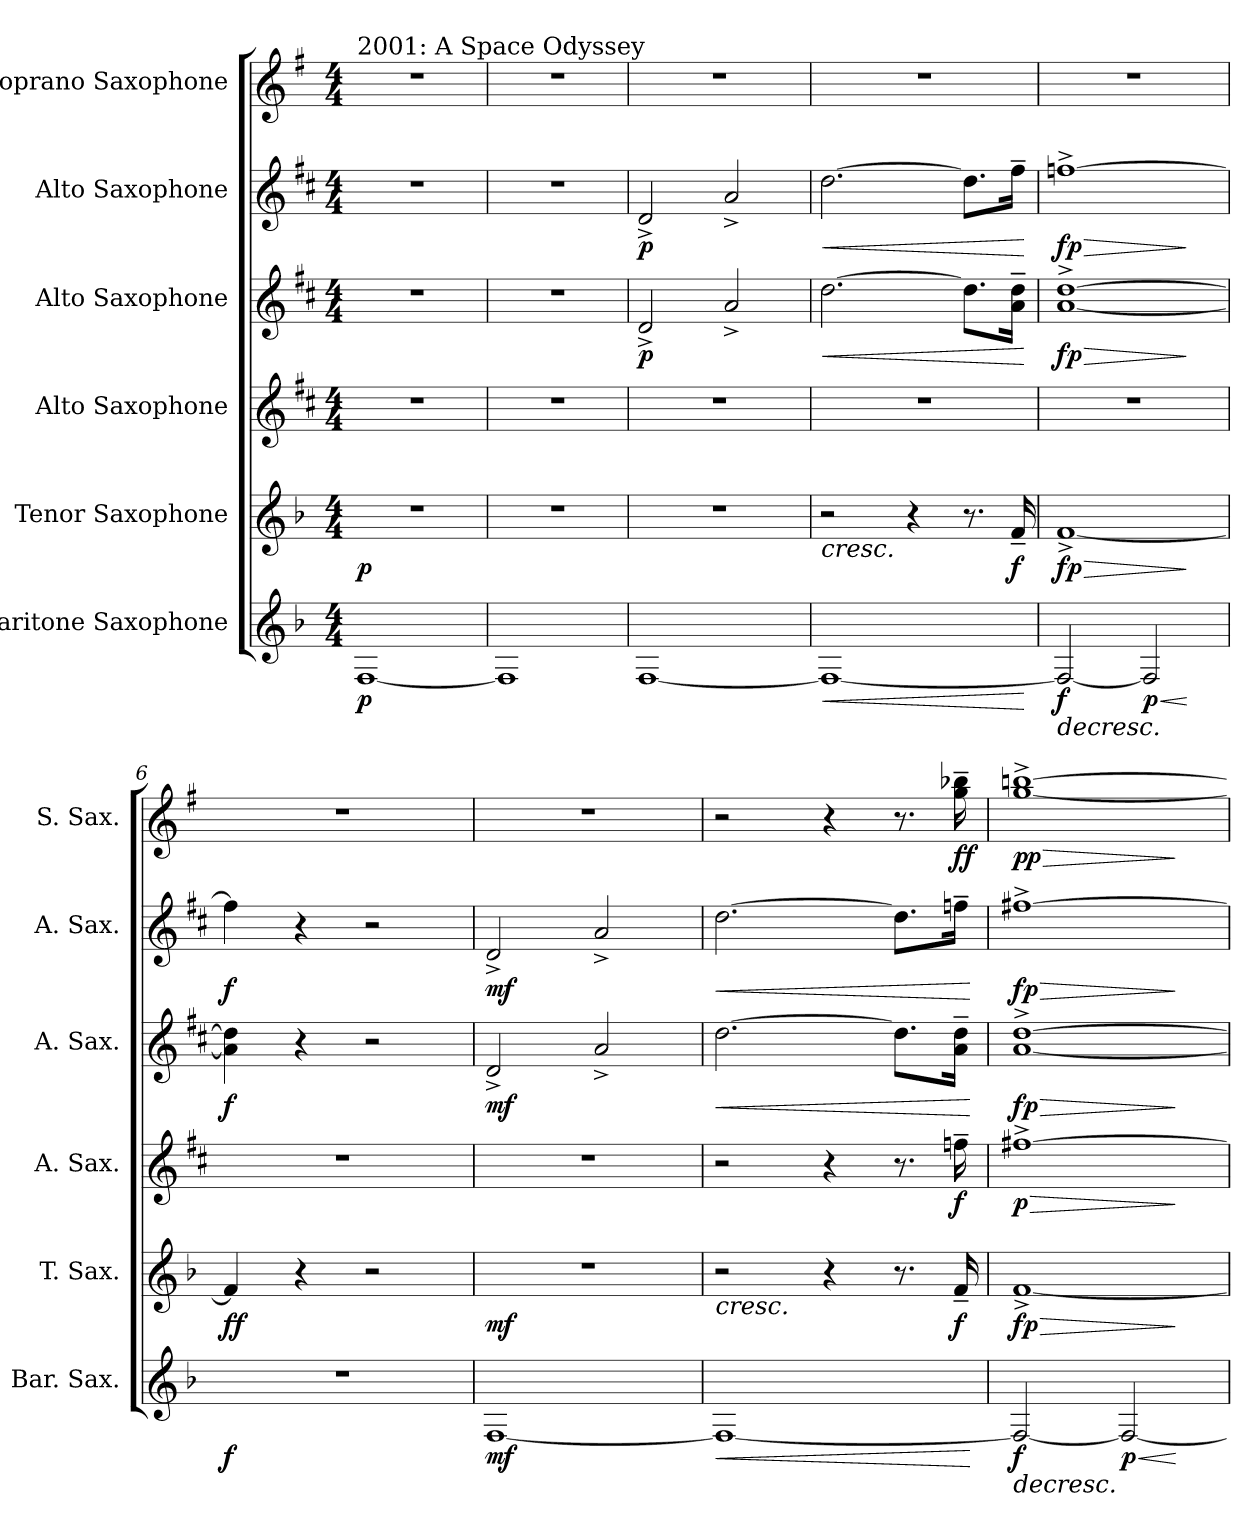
**kern	**dynam	**kern	**dynam	**kern	**dynam	**kern	**dynam	**kern	**dynam	**kern	**dynam
*part6	*part6	*part5	*part5	*part4	*part4	*part3	*part3	*part2	*part2	*part1	*part1
*staff6	*staff6	*staff5	*staff5	*staff4	*staff4	*staff3	*staff3	*staff2	*staff2	*staff1	*staff1
*I"Baritone Saxophone	*	*I"Tenor Saxophone	*	*I"Alto Saxophone	*	*I"Alto Saxophone	*	*I"Alto Saxophone	*	*I"Soprano Saxophone	*
*I'Bar. Sax.	*	*I'T. Sax.	*	*I'A. Sax.	*	*I'A. Sax.	*	*I'A. Sax.	*	*I'S. Sax.	*
*clefG2	*	*clefG2	*	*clefG2	*	*clefG2	*	*clefG2	*	*clefG2	*
*ITrd12c21	*	*ITrd8c14	*	*ITrd5c9	*	*ITrd5c9	*	*ITrd5c9	*	*ITrd1c2	*
*k[b-]	*	*k[b-]	*	*k[b-]	*	*k[b-]	*	*k[b-]	*	*k[b-]	*
*M4/4	*	*M4/4	*	*M4/4	*	*M4/4	*	*M4/4	*	*M4/4	*
*MM65	*	*MM65	*	*MM65	*	*MM65	*	*MM65	*	*MM65	*
=1	=1	=1	=1	=1	=1	=1	=1	=1	=1	=1	=1
!	!	!	!	!	!	!	!	!	!	!LO:TX:a:t=2001&colon; A Space Odyssey	!
!	!LO:DY:b	!	!LO:DY:b	!	!	!	!	!	!	!	!
[1FF	p	1r	p	1r	.	1r	.	1r	.	1r	.
=2	=2	=2	=2	=2	=2	=2	=2	=2	=2	=2	=2
1FF]	.	1r	.	1r	.	1r	.	1r	.	1r	.
=3	=3	=3	=3	=3	=3	=3	=3	=3	=3	=3	=3
!	!	!	!	!	!	!	!LO:DY:b	!	!LO:DY:b	!	!
[1FF	.	1r	.	1r	.	2F^/	p	2F^/	p	1r	.
.	.	.	.	.	.	2c^/	.	2c^/	.	.	.
=4	=4	=4	=4	=4	=4	=4	=4	=4	=4	=4	=4
!	!LO:HP:b	!	!LO:HP:b	!	!	!	!LO:HP:b	!	!LO:HP:b	!	!
1FF_	<	2r	<	1r	.	[2.f\	<	[2.f\	<	1r	.
.	.	4r	.	.	.	.	.	.	.	.	.
.	.	8.r	.	.	.	8.f\L]	.	8.f\L]	.	.	.
!	!	!	!LO:DY:b	!	!	!	!	!	!	!	!
.	.	16F~/	f	.	.	16c\~ 16f\~Jk	.	16a~\Jk	.	.	.
.	[	.	[	.	.	.	[	.	[	.	.
=5	=5	=5	=5	=5	=5	=5	=5	=5	=5	=5	=5
!	!LO:HP:b	!	!LO:HP:b	!	!	!	!	!	!	!	!
!	!LO:DY:n=1:b	!	!LO:HP:n=1:b	!	!	!	!LO:HP:b	!	!LO:HP:b	!	!
!	!	!	!LO:DY:n=1:b	!	!	!	!	!	!	!	!
!	!	!	!LO:DY:n=2:b	!	!	!	!LO:DY:n=1:b	!	!	!	!
!	!	!	!	!	!	!	!LO:DY:n=2:b	!	!LO:DY:n=1:b	!	!
!	!	!	!	!	!	!	!	!	!LO:DY:n=2:b	!	!
2FF/_	> f	[1F^	> > f p	1r	.	[1c^ [1f^	> f p	[1a-X^	> f p	1r	.
!	!LO:HP:b	!	!	!	!	!	!	!	!	!	!
!	!LO:DY:n=2:b	!	!	!	!	!	!	!	!	!	!
2FF/]	< p	.	.	.	.	.	.	.	.	.	.
.	] [	.	]	.	.	.	]	.	]	.	.
=6	=6	=6	=6	=6	=6	=6	=6	=6	=6	=6	=6
!	!LO:DY:b	!	!LO:DY:b	!	!	!	!	!	!	!	!
!	!	!	!LO:DY:n=1:b	!	!	!	!LO:DY:b	!	!LO:DY:b	!	!
1r	f	4F/]	f f	1r	.	4c\] 4f\]	f	4a-\]	f	1r	.
.	.	4r	]	.	.	4r	.	4r	.	.	.
.	.	2r	.	.	.	2r	.	2r	.	.	.
=7	=7	=7	=7	=7	=7	=7	=7	=7	=7	=7	=7
!	!LO:DY:b	!	!LO:DY:b	!	!	!	!LO:DY:b	!	!LO:DY:b	!	!
[1FF	mf	1r	mf	1r	.	2F^/	mf	2F^/	mf	1r	.
.	.	.	.	.	.	2c^/	.	2c^/	.	.	.
=8	=8	=8	=8	=8	=8	=8	=8	=8	=8	=8	=8
!	!LO:HP:b	!	!LO:HP:b	!	!	!	!LO:HP:b	!	!LO:HP:b	!	!
1FF_	<	2r	<	2r	.	[2.f\	<	[2.f\	<	2r	.
.	.	4r	.	4r	.	.	.	.	.	4r	.
.	.	8.r	.	8.r	.	8.f\L]	.	8.f\L]	.	8.r	.
!	!	!	!LO:DY:b	!	!LO:DY:b	!	!	!	!	!	!LO:DY:b
!	!	!	!	!	!	!	!	!	!	!	!LO:DY:n=1:b
.	.	16F~/	f	16a-X~\	f	16c\~ 16f\~Jk	.	16a-X~\Jk	.	16ff\~ 16aa-X\~	f f
.	[	.	[	.	.	.	[	.	[	.	.
!!LO:LB:g=z
=9	=9	=9	=9	=9	=9	=9	=9	=9	=9	=9	=9
!	!LO:HP:b	!	!LO:HP:b	!	!LO:HP:b	!	!LO:HP:b	!	!LO:HP:b	!	!LO:HP:b
!	!LO:DY:n=1:b	!	!LO:DY:n=1:b	!	!	!	!	!	!	!	!
!	!	!	!LO:DY:n=2:b	!	!LO:DY:n=1:b	!	!LO:DY:n=1:b	!	!	!	!
!	!	!	!	!	!	!	!LO:DY:n=2:b	!	!LO:DY:n=1:b	!	!
!	!	!	!	!	!	!	!	!	!LO:DY:n=2:b	!	!LO:DY:n=1:b
!	!	!	!	!	!	!	!	!	!	!	!LO:DY:n=2:b
2FF/_	> f	[1F^	> f p	[1an^	> p	[1c^ [1f^	> f p	[1an^	> f p	[1ff^ [1aan^	> p p
!	!LO:HP:b	!	!	!	!	!	!	!	!	!	!
!	!LO:DY:n=2:b	!	!	!	!	!	!	!	!	!	!
2FF/_	< p	.	.	.	.	.	.	.	.	.	.
.	] [	.	]	.	]	.	]	.	]	.	]
=	=	=	=	=	=	=	=	=	=	=	=
*-	*-	*-	*-	*-	*-	*-	*-	*-	*-	*-	*-
